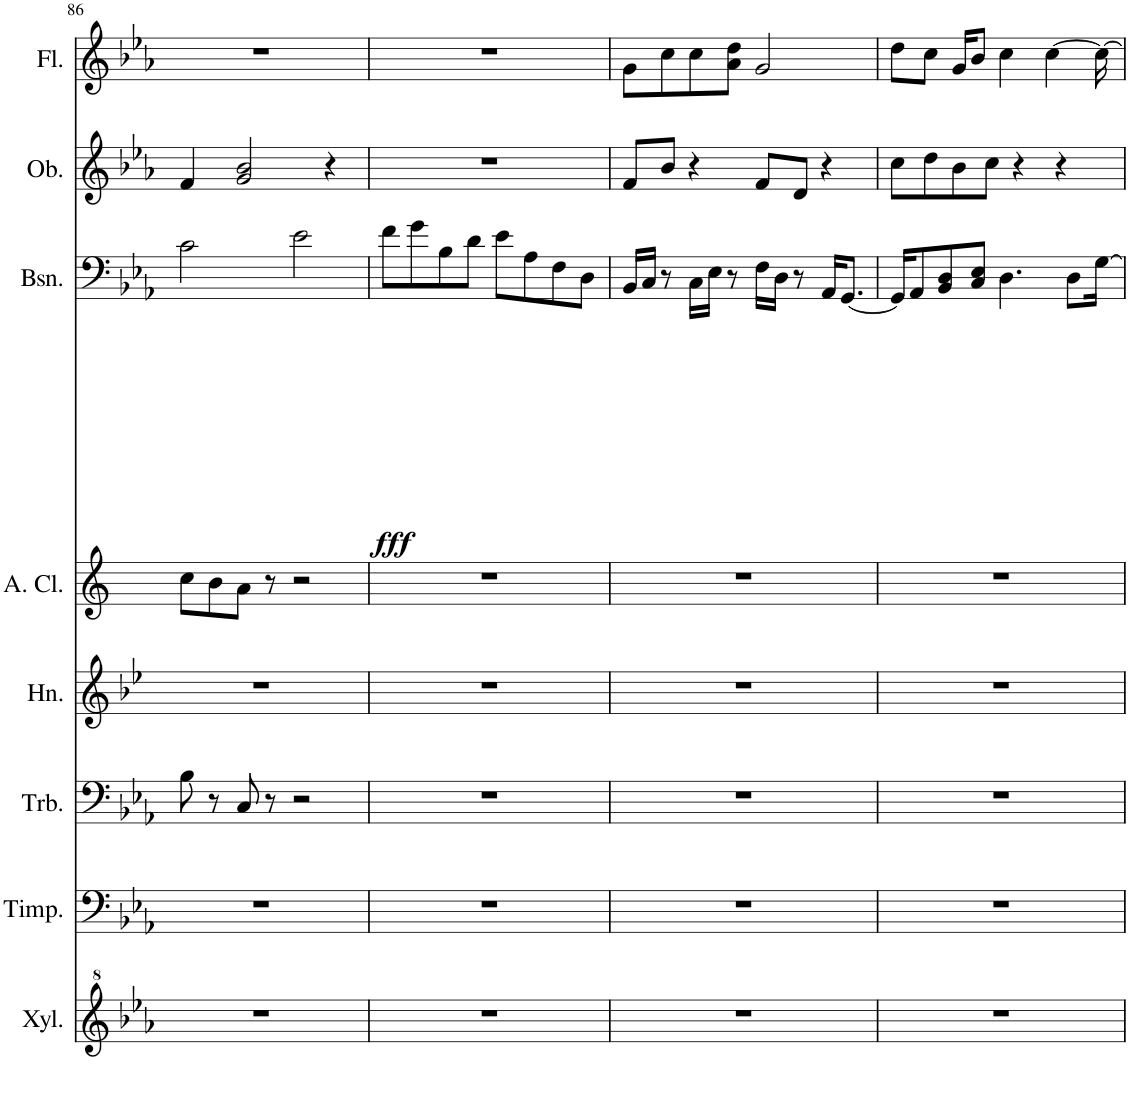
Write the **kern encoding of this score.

**kern	**kern	**kern	**kern	**kern	**kern	**dynam	**kern	**kern
*part8	*part7	*part6	*part5	*part4	*part3	*part3	*part2	*part1
*staff8	*staff7	*staff6	*staff5	*staff4	*staff3	*staff3	*staff2	*staff1
*I"Xylophone	*I"Timpani	*I"Trombone	*I"Horn	*I"Alto Clarinet	*I"Bassoon	*	*I"Oboe	*I"Flute
*I'Xyl.	*I'Timp.	*I'Trb.	*I'Hn.	*I'A. Cl.	*I'Bsn.	*	*I'Ob.	*I'Fl.
!!LO:PB:g=z
*clefG^2	*clefF4	*clefF4	*clefG2	*clefG2	*clefF4	*	*clefG2	*clefG2
*	*	*	*Trd4c7	*Trd5c9	*	*	*	*
*k[b-e-a-]	*k[b-e-a-]	*k[b-e-a-]	*k[b-e-]	*k[]	*k[b-e-a-]	*	*k[b-e-a-]	*k[b-e-a-]
*M4/4	*M4/4	*M4/4	*M4/4	*M4/4	*M4/4	*	*M4/4	*M4/4
=86	=86	=86	=86	=86	=86	=86	=86	=86
1r	1r	8B-\	1r	8cc\L	2c\	.	4f/	1r
.	.	8r	.	8b\	.	.	.	.
.	.	8C/	.	8a\J	.	.	2g/ 2b-/	.
.	.	8r	.	8r	.	.	.	.
.	.	2r	.	2r	2e-\	.	.	.
.	.	.	.	.	.	.	4r	.
=87	=87	=87	=87	=87	=87	=87	=87	=87
!	!	!	!	!	!	!LO:DY:b	!	!
1r	1r	1r	1r	1r	8f\L	fff	1r	1r
.	.	.	.	.	8g\	.	.	.
.	.	.	.	.	8B-\	.	.	.
.	.	.	.	.	8d\J	.	.	.
.	.	.	.	.	8e-\L	.	.	.
.	.	.	.	.	8A-\	.	.	.
.	.	.	.	.	8F\	.	.	.
.	.	.	.	.	8D\J	.	.	.
=88	=88	=88	=88	=88	=88	=88	=88	=88
1r	1r	1r	1r	1r	16BB-/LL	.	8f/L	8g\L
.	.	.	.	.	16C/JJ	.	.	.
.	.	.	.	.	8r	.	8b-/J	8cc\
.	.	.	.	.	16C\LL	.	4r	8cc\
.	.	.	.	.	16E-\JJ	.	.	.
.	.	.	.	.	8r	.	.	8a-\ 8dd\J
.	.	.	.	.	16F\LL	.	8f/L	2g/
.	.	.	.	.	16D\JJ	.	.	.
.	.	.	.	.	8r	.	8d/J	.
.	.	.	.	.	16AA-/KL	.	4r	.
.	.	.	.	.	[8.GG/J	.	.	.
=89	=89	=89	=89	=89	=89	=89	=89	=89
1r	1r	1r	1r	1r	16GG/KL]	.	8cc\L	8dd\L
.	.	.	.	.	8AA-/	.	.	.
.	.	.	.	.	.	.	8dd\	8cc\J
.	.	.	.	.	8BB-/ 8D/	.	.	.
.	.	.	.	.	.	.	8b-\	16g/KL
.	.	.	.	.	8C/ 8E-/J	.	.	8b-/J
.	.	.	.	.	.	.	8cc\J	.
.	.	.	.	.	4.D\	.	.	4cc\
.	.	.	.	.	.	.	4r	.
.	.	.	.	.	.	.	.	[4cc\
.	.	.	.	.	.	.	4r	.
.	.	.	.	.	8D\L	.	.	.
.	.	.	.	.	[16G\Jk	.	.	16cc\_
=	=	=	=	=	=	=	=	=
*-	*-	*-	*-	*-	*-	*-	*-	*-
